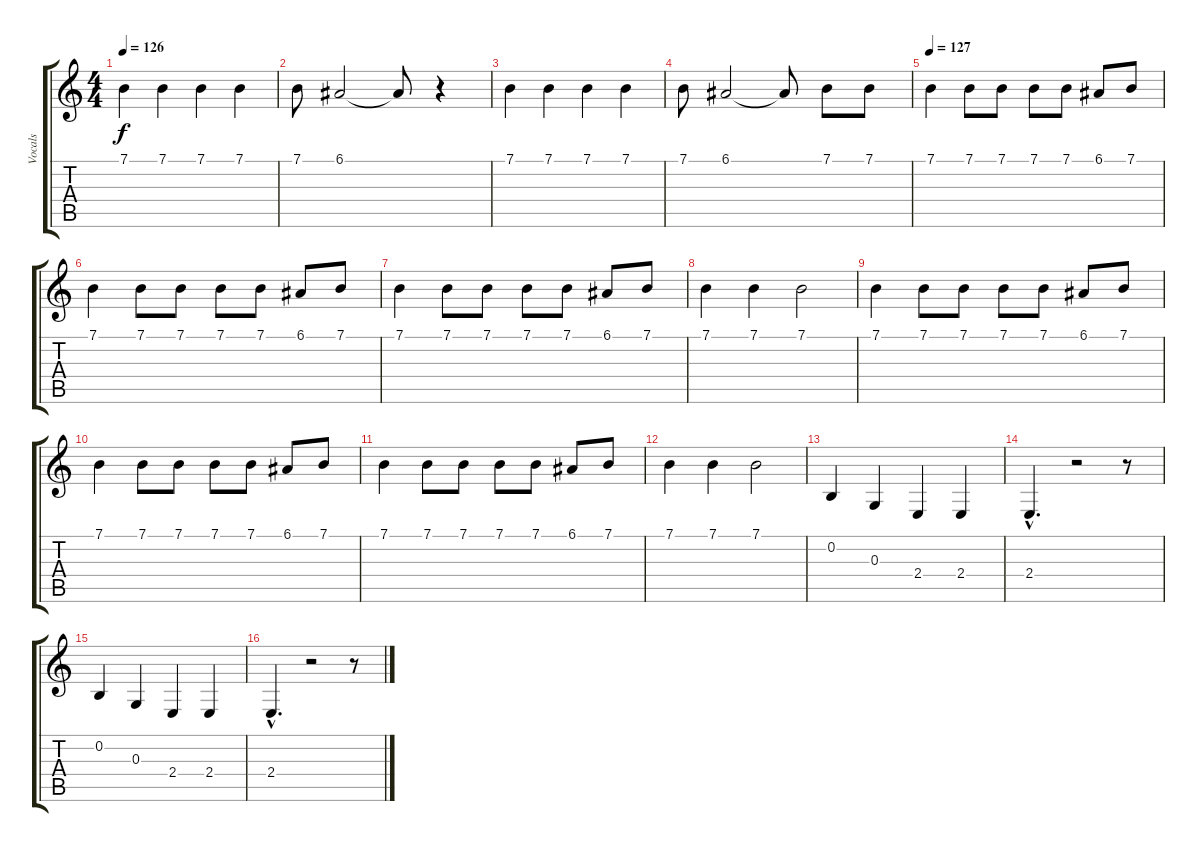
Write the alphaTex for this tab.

\track ("Vocals" "Vocals") {instrument brightacousticpiano}
\staff {score tabs}
\tuning (E4 B3 G3 D3 A2 E2) {hide}
\ts (4 4)
\tempo 126
\clef g2
\ks c
7.1.4{dy f} 7.1.4 7.1.4 7.1.4 |
7.1.8 6.1.2 6.1{t}.8 r.4 |
7.1.4 7.1.4 7.1.4 7.1.4 |
7.1.8 6.1.2 6.1{t}.8 7.1.8 7.1.8 |
\tempo 127
7.1.4 7.1.8 7.1.8 7.1.8 7.1.8 6.1.8 7.1.8 |
7.1.4 7.1.8 7.1.8 7.1.8 7.1.8 6.1.8 7.1.8 |
7.1.4 7.1.8 7.1.8 7.1.8 7.1.8 6.1.8 7.1.8 |
7.1.4 7.1.4 7.1.2 |
7.1.4 7.1.8 7.1.8 7.1.8 7.1.8 6.1.8 7.1.8 |
7.1.4 7.1.8 7.1.8 7.1.8 7.1.8 6.1.8 7.1.8 |
7.1.4 7.1.8 7.1.8 7.1.8 7.1.8 6.1.8 7.1.8 |
7.1.4 7.1.4 7.1.2 |
0.2.4 0.3.4 2.4.4 2.4.4 |
2.4{hac}.4{d} r.2 r.8 |
0.2.4 0.3.4 2.4.4 2.4.4 |
2.4{hac}.4{d} r.2 r.8
